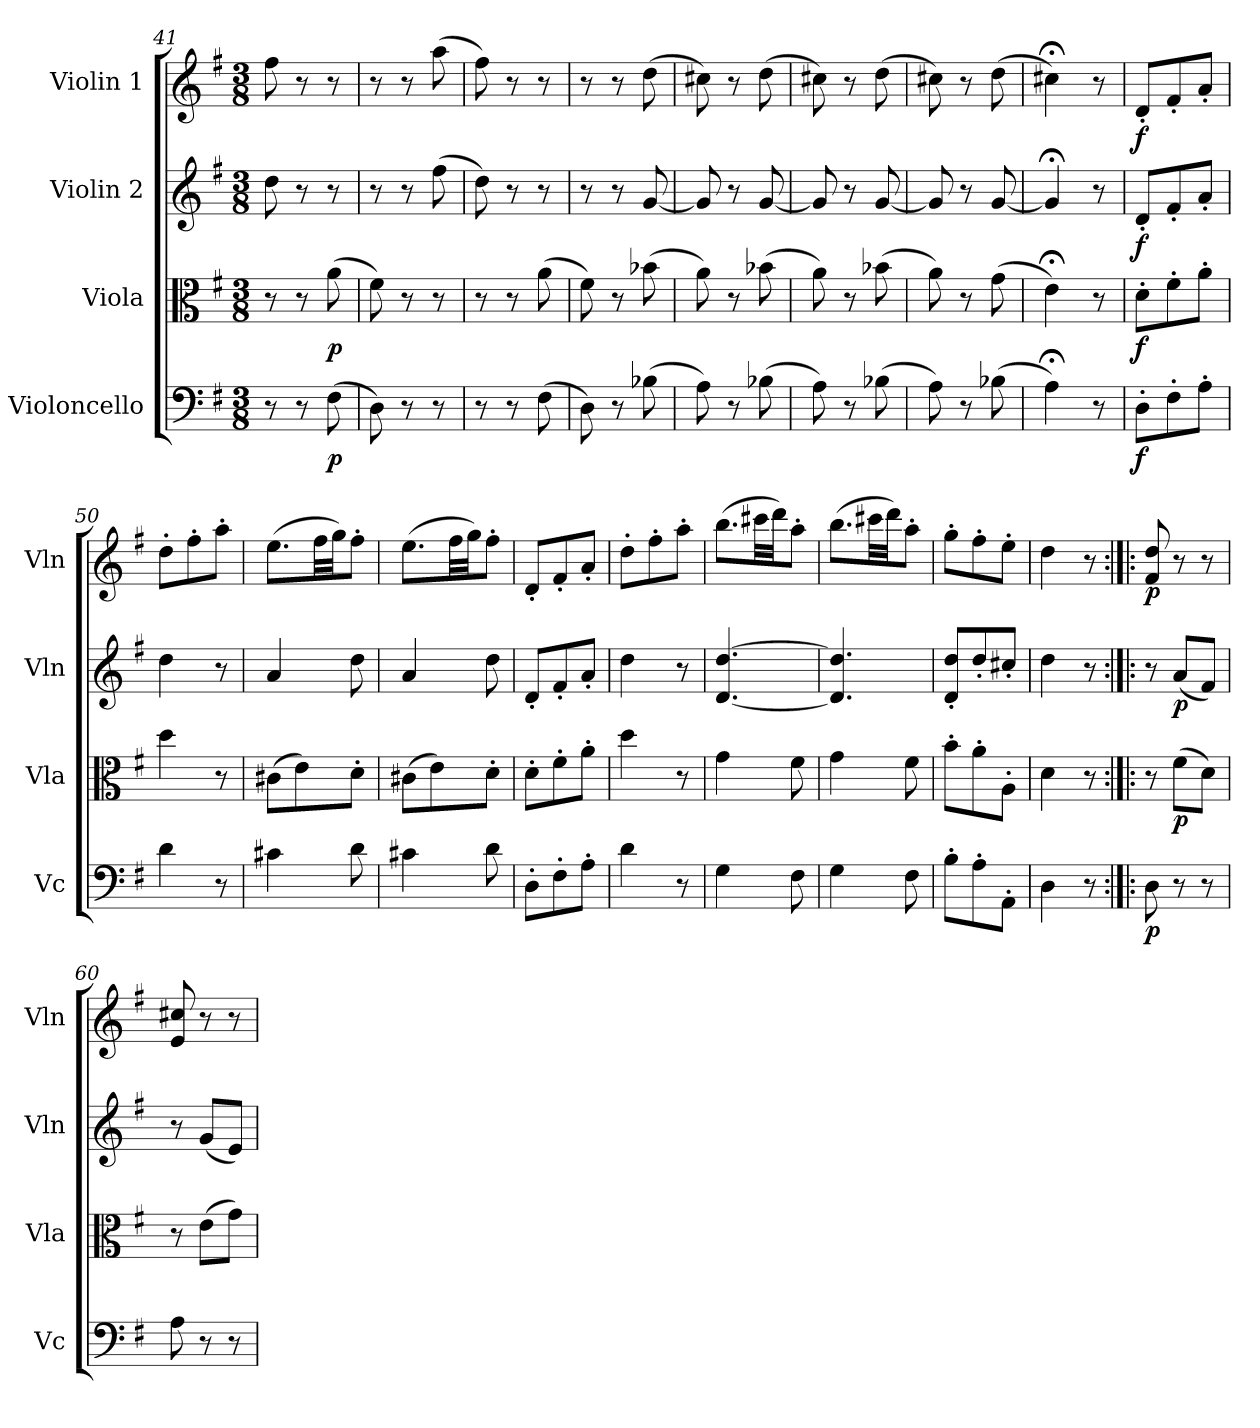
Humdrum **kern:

**kern	**dynam	**kern	**dynam	**kern	**dynam	**kern	**dynam
*part4	*part4	*part3	*part3	*part2	*part2	*part1	*part1
*staff4	*staff4	*staff3	*staff3	*staff2	*staff2	*staff1	*staff1
*I"Violoncello	*	*I"Viola	*	*I"Violin 2	*	*I"Violin 1	*
*I'Vc	*	*I'Vla	*	*I'Vln	*	*I'Vln	*
*clefF4	*	*clefC3	*	*clefG2	*	*clefG2	*
*k[f#]	*	*k[f#]	*	*k[f#]	*	*k[f#]	*
*M3/8	*	*M3/8	*	*M3/8	*	*M3/8	*
=41	=41	=41	=41	=41	=41	=41	=41
8r	.	8r	.	8dd\	.	8ff#\	.
8r	.	8r	.	8r	.	8r	.
!	!LO:DY:b	!	!LO:DY:b	!	!	!	!
(8F#\	p	(8a\	p	8r	.	8r	.
!!LO:LB:g=z
=42	=42	=42	=42	=42	=42	=42	=42
8D\)	.	8f#\)	.	8r	.	8r	.
8r	.	8r	.	8r	.	8r	.
8r	.	8r	.	(8ff#\	.	(8aa\	.
=43	=43	=43	=43	=43	=43	=43	=43
8r	.	8r	.	8dd\)	.	8ff#\)	.
8r	.	8r	.	8r	.	8r	.
(8F#\	.	(8a\	.	8r	.	8r	.
=44	=44	=44	=44	=44	=44	=44	=44
8D\)	.	8f#\)	.	8r	.	8r	.
8r	.	8r	.	8r	.	8r	.
(8B-X\	.	(8b-X\	.	[8g/	.	(8dd\	.
=45	=45	=45	=45	=45	=45	=45	=45
8A\)	.	8a\)	.	8g/]	.	8cc#X\)	.
8r	.	8r	.	8r	.	8r	.
(8B-X\	.	(8b-X\	.	[8g/	.	(8dd\	.
=46	=46	=46	=46	=46	=46	=46	=46
8A\)	.	8a\)	.	8g/]	.	8cc#X\)	.
8r	.	8r	.	8r	.	8r	.
(8B-X\	.	(8b-X\	.	[8g/	.	(8dd\	.
=47	=47	=47	=47	=47	=47	=47	=47
8A\)	.	8a\)	.	8g/]	.	8cc#X\)	.
8r	.	8r	.	8r	.	8r	.
(8B-X\	.	(8g\	.	[8g/	.	(8dd\	.
=48	=48	=48	=48	=48	=48	=48	=48
4A;<\)	.	4e;<\)	.	4g;</]	.	4cc#X;<\)	.
8r	.	8r	.	8r	.	8r	.
!!LO:LB:g=z
=49	=49	=49	=49	=49	=49	=49	=49
!	!LO:DY:b	!	!LO:DY:b	!	!LO:DY:b	!	!LO:DY:b
8D'\L	f	8d'\L	f	8d'/L	f	8d'/L	f
8F#'\	.	8f#'\	.	8f#'/	.	8f#'/	.
8A'\J	.	8a'\J	.	8a'/J	.	8a'/J	.
=50	=50	=50	=50	=50	=50	=50	=50
4d\	.	4dd\	.	4dd\	.	8dd'\L	.
.	.	.	.	.	.	8ff#'\	.
8r	.	8r	.	8r	.	8aa'\J	.
=51	=51	=51	=51	=51	=51	=51	=51
4c#X\	.	(8c#X\L	.	4a/	.	(8.ee\L	.
.	.	8e\)	.	.	.	.	.
.	.	.	.	.	.	32ff#\LL	.
.	.	.	.	.	.	32gg\JJ)	.
8d\	.	8d'\J	.	8dd\	.	8ff#'\J	.
=52	=52	=52	=52	=52	=52	=52	=52
4c#X\	.	(8c#X\L	.	4a/	.	(8.ee\L	.
.	.	8e\)	.	.	.	.	.
.	.	.	.	.	.	32ff#\LL	.
.	.	.	.	.	.	32gg\JJ)	.
8d\	.	8d'\J	.	8dd\	.	8ff#'\J	.
=53	=53	=53	=53	=53	=53	=53	=53
8D'\L	.	8d'\L	.	8d'/L	.	8d'/L	.
8F#'\	.	8f#'\	.	8f#'/	.	8f#'/	.
8A'\J	.	8a'\J	.	8a'/J	.	8a'/J	.
=54	=54	=54	=54	=54	=54	=54	=54
4d\	.	4dd\	.	4dd\	.	8dd'\L	.
.	.	.	.	.	.	8ff#'\	.
8r	.	8r	.	8r	.	8aa'\J	.
=55	=55	=55	=55	=55	=55	=55	=55
4G\	.	4g\	.	[4.d/ [4.dd/	.	(8.bb\L	.
.	.	.	.	.	.	32ccc#X\LL	.
.	.	.	.	.	.	32ddd\JJ)	.
8F#\	.	8f#\	.	.	.	8aa'\J	.
!!LO:LB:g=z
=56	=56	=56	=56	=56	=56	=56	=56
4G\	.	4g\	.	4.d/] 4.dd/]	.	(8.bb\L	.
.	.	.	.	.	.	32ccc#X\LL	.
.	.	.	.	.	.	32ddd\JJ)	.
8F#\	.	8f#\	.	.	.	8aa'\J	.
=57	=57	=57	=57	=57	=57	=57	=57
8B'\L	.	8b'\L	.	8d/' 8dd/'L	.	8gg'\L	.
8A'\	.	8a'\	.	8dd'/	.	8ff#'\	.
8AA'\J	.	8A'\J	.	8cc#X'/J	.	8ee'\J	.
=58	=58	=58	=58	=58	=58	=58	=58
4D\	.	4d\	.	4dd\	.	4dd\	.
8r	.	8r	.	8r	.	8r	.
=59:|!|:	=59:|!|:	=59:|!|:	=59:|!|:	=59:|!|:	=59:|!|:	=59:|!|:	=59:|!|:
!	!LO:DY:b	!	!	!	!	!	!LO:DY:b
8D\	p	8r	.	8r	.	8f#/ 8dd/	p
!	!	!	!LO:DY:b	!	!LO:DY:b	!	!
8r	.	(8f#\L	p	(8a/L	p	8r	.
8r	.	8d\J)	.	8f#/J)	.	8r	.
=60	=60	=60	=60	=60	=60	=60	=60
8A\	.	8r	.	8r	.	8e/ 8cc#X/	.
8r	.	(8e\L	.	(8g/L	.	8r	.
8r	.	8g\J)	.	8e/J)	.	8r	.
=	=	=	=	=	=	=	=
*-	*-	*-	*-	*-	*-	*-	*-
